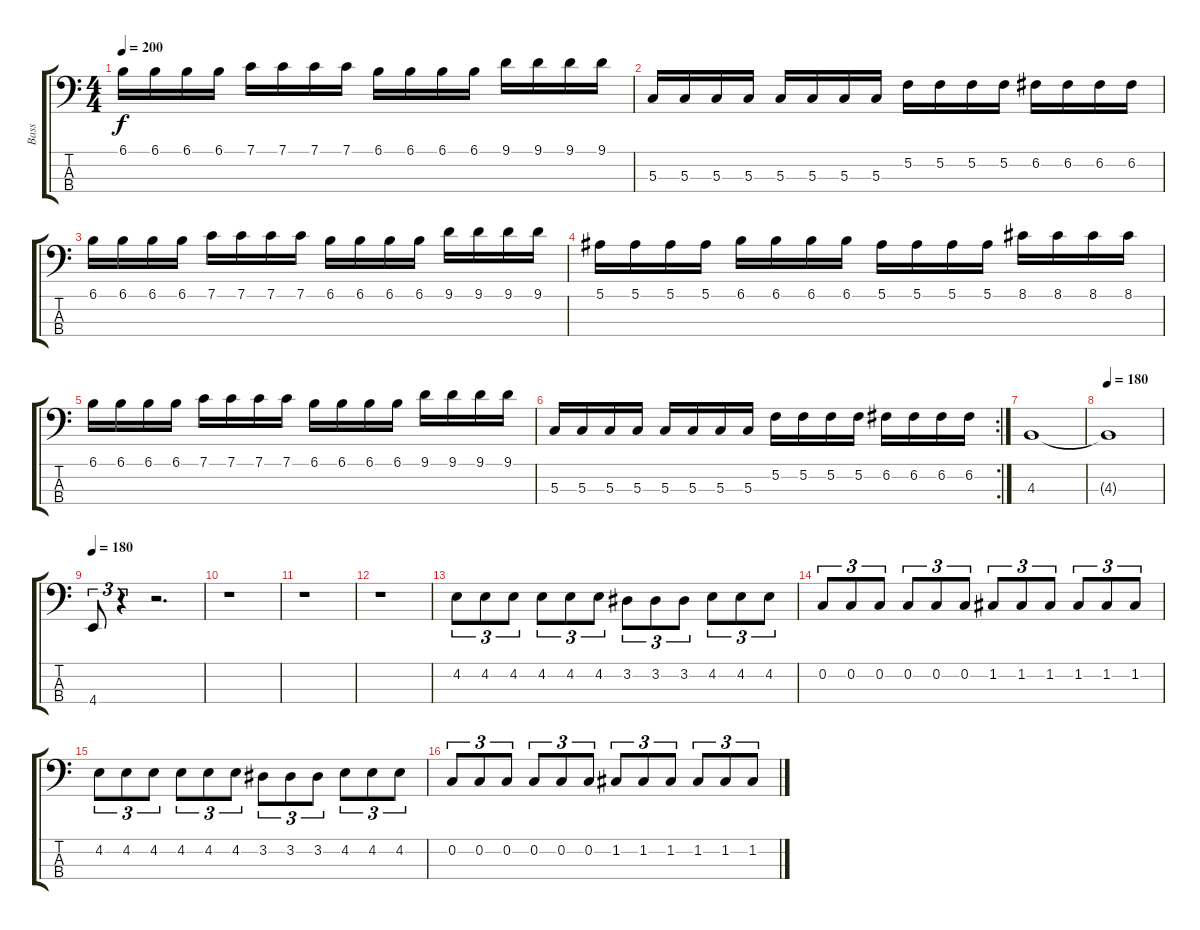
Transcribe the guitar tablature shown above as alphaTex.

\track ("Bass" "Bass") {instrument electricbasspick}
\staff {score tabs}
\tuning (F2 C2 G1 C1) {hide}
\ts (4 4)
\tempo 200
\clef f4
\ks c
6.1.16{dy f} 6.1.16 6.1.16 6.1.16 7.1.16 7.1.16 7.1.16 7.1.16 6.1.16 6.1.16 6.1.16 6.1.16 9.1.16 9.1.16 9.1.16 9.1.16 |
5.3.16 5.3.16 5.3.16 5.3.16 5.3.16 5.3.16 5.3.16 5.3.16 5.2.16 5.2.16 5.2.16 5.2.16 6.2.16 6.2.16 6.2.16 6.2.16 |
6.1.16 6.1.16 6.1.16 6.1.16 7.1.16 7.1.16 7.1.16 7.1.16 6.1.16 6.1.16 6.1.16 6.1.16 9.1.16 9.1.16 9.1.16 9.1.16 |
5.1.16 5.1.16 5.1.16 5.1.16 6.1.16 6.1.16 6.1.16 6.1.16 5.1.16 5.1.16 5.1.16 5.1.16 8.1.16 8.1.16 8.1.16 8.1.16 |
6.1.16 6.1.16 6.1.16 6.1.16 7.1.16 7.1.16 7.1.16 7.1.16 6.1.16 6.1.16 6.1.16 6.1.16 9.1.16 9.1.16 9.1.16 9.1.16 |
\rc 2
5.3.16 5.3.16 5.3.16 5.3.16 5.3.16 5.3.16 5.3.16 5.3.16 5.2.16 5.2.16 5.2.16 5.2.16 6.2.16 6.2.16 6.2.16 6.2.16 |
4.3.1 |
\tempo 180
4.3{t}.1 |
\tempo 180
4.4.8{tu (3 2)} r.4{tu (3 2)} r.2{d} |
r.1 |
r.1 |
r.1 |
4.2.8{tu (3 2)} 4.2.8{tu (3 2)} 4.2.8{tu (3 2)} 4.2.8{tu (3 2)} 4.2.8{tu (3 2)} 4.2.8{tu (3 2)} 3.2.8{tu (3 2)} 3.2.8{tu (3 2)} 3.2.8{tu (3 2)} 4.2.8{tu (3 2)} 4.2.8{tu (3 2)} 4.2.8{tu (3 2)} |
0.2.8{tu (3 2)} 0.2.8{tu (3 2)} 0.2.8{tu (3 2)} 0.2.8{tu (3 2)} 0.2.8{tu (3 2)} 0.2.8{tu (3 2)} 1.2.8{tu (3 2)} 1.2.8{tu (3 2)} 1.2.8{tu (3 2)} 1.2.8{tu (3 2)} 1.2.8{tu (3 2)} 1.2.8{tu (3 2)} |
4.2.8{tu (3 2)} 4.2.8{tu (3 2)} 4.2.8{tu (3 2)} 4.2.8{tu (3 2)} 4.2.8{tu (3 2)} 4.2.8{tu (3 2)} 3.2.8{tu (3 2)} 3.2.8{tu (3 2)} 3.2.8{tu (3 2)} 4.2.8{tu (3 2)} 4.2.8{tu (3 2)} 4.2.8{tu (3 2)} |
0.2.8{tu (3 2)} 0.2.8{tu (3 2)} 0.2.8{tu (3 2)} 0.2.8{tu (3 2)} 0.2.8{tu (3 2)} 0.2.8{tu (3 2)} 1.2.8{tu (3 2)} 1.2.8{tu (3 2)} 1.2.8{tu (3 2)} 1.2.8{tu (3 2)} 1.2.8{tu (3 2)} 1.2.8{tu (3 2)}
